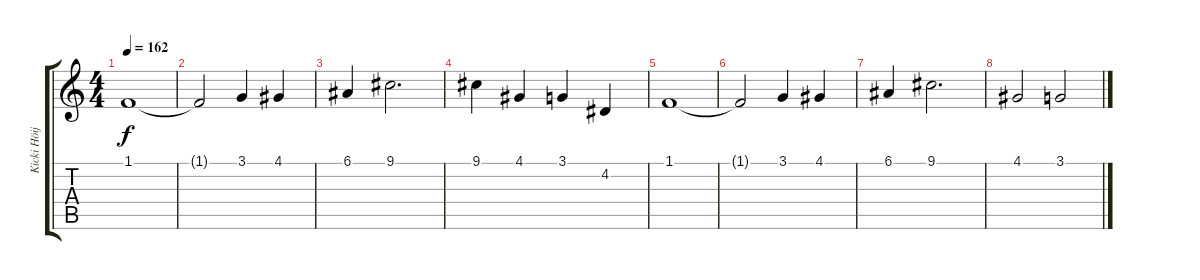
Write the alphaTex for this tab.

\track ("Kicki Höijertz" "Kicki Höij") {instrument choiraahs}
\staff {score tabs}
\tuning (E4 B3 G3 D3 A2 E2) {hide}
\ts (4 4)
\tempo 162
\clef g2
\ks c
1.1.1{dy f} |
1.1{t}.2 3.1.4 4.1.4 |
6.1.4 9.1.2{d} |
9.1.4 4.1.4 3.1.4 4.2.4 |
1.1.1 |
1.1{t}.2 3.1.4 4.1.4 |
6.1.4 9.1.2{d} |
4.1.2 3.1.2
